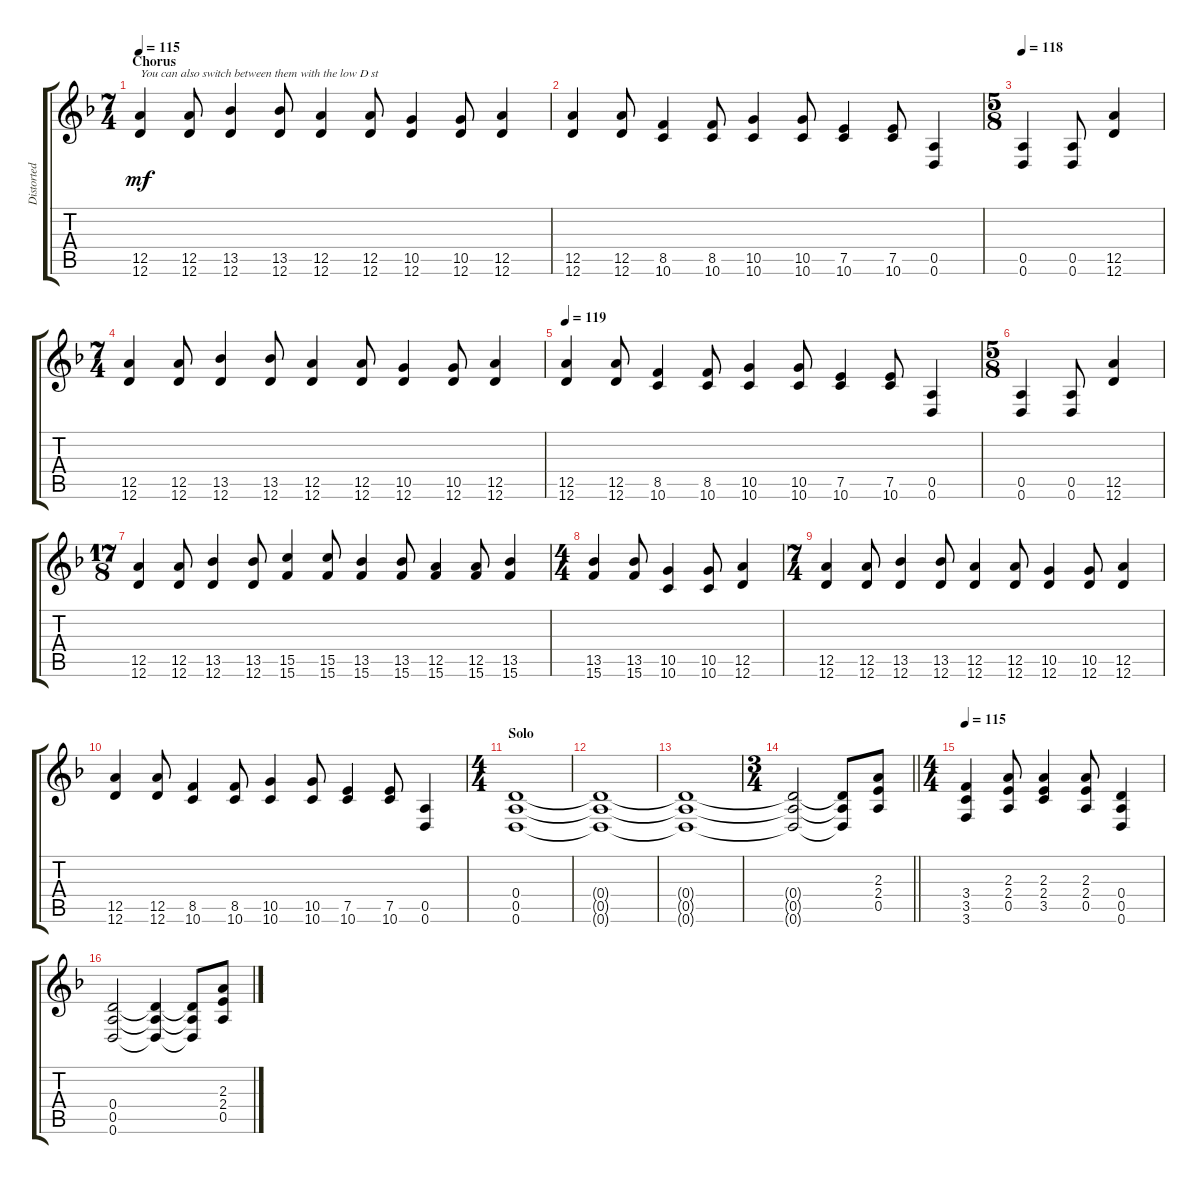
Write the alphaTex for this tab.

\track ("Distorted Center Guitar" "Distorted ") {instrument distortionguitar}
\staff {score tabs}
\tuning (E4 B3 G3 D3 A2 D2) {hide}
\ts (7 4)
\section ("" "Chorus")
\tempo 115
\clef g2
\ks dminor
(12.5 12.6).4{txt "You can also switch between them with the low D st" dy mf} (12.5 12.6).8 (13.5 12.6).4 (13.5 12.6).8 (12.5 12.6).4 (12.5 12.6).8 (10.5 12.6).4 (10.5 12.6).8 (12.5 12.6).4 |
(12.5 12.6).4 (12.5 12.6).8 (8.5 10.6).4 (8.5 10.6).8 (10.5 10.6).4 (10.5 10.6).8 (7.5 10.6).4 (7.5 10.6).8 (0.5 0.6).4 |
\ts (5 8)
\tempo 118
(0.5 0.6).4 (0.5 0.6).8 (12.5 12.6).4 |
\ts (7 4)
(12.5 12.6).4 (12.5 12.6).8 (13.5 12.6).4 (13.5 12.6).8 (12.5 12.6).4 (12.5 12.6).8 (10.5 12.6).4 (10.5 12.6).8 (12.5 12.6).4 |
\tempo 119
(12.5 12.6).4 (12.5 12.6).8 (8.5 10.6).4 (8.5 10.6).8 (10.5 10.6).4 (10.5 10.6).8 (7.5 10.6).4 (7.5 10.6).8 (0.5 0.6).4 |
\ts (5 8)
(0.5 0.6).4 (0.5 0.6).8 (12.5 12.6).4 |
\ts (17 8)
(12.5 12.6).4 (12.5 12.6).8 (13.5 12.6).4 (13.5 12.6).8 (15.5 15.6).4 (15.5 15.6).8 (13.5 15.6).4 (13.5 15.6).8 (12.5 15.6).4 (12.5 15.6).8 (13.5 15.6).4 |
\ts (4 4)
(13.5 15.6).4 (13.5 15.6).8 (10.5 10.6).4 (10.5 10.6).8 (12.5 12.6).4 |
\ts (7 4)
(12.5 12.6).4 (12.5 12.6).8 (13.5 12.6).4 (13.5 12.6).8 (12.5 12.6).4 (12.5 12.6).8 (10.5 12.6).4 (10.5 12.6).8 (12.5 12.6).4 |
(12.5 12.6).4 (12.5 12.6).8 (8.5 10.6).4 (8.5 10.6).8 (10.5 10.6).4 (10.5 10.6).8 (7.5 10.6).4 (7.5 10.6).8 (0.5 0.6).4 |
\ts (4 4)
\section ("" "Solo")
(0.4 0.5 0.6).1 |
(0.4{t} 0.5{t} 0.6{t}).1 |
(0.4{t} 0.5{t} 0.6{t}).1 |
\ts (3 4)
\barLineRight lightlight
(0.4{t} 0.5{t} 0.6{t}).2 (0.4{t} 0.5{t} 0.6{t}).8 (2.3 2.4 0.5).8 |
\ts (4 4)
\tempo 115
(3.4 3.5 3.6).4 (2.3 2.4 0.5).8 (2.3 2.4 3.5).4 (2.3 2.4 0.5).8 (0.4 0.5 0.6).4 |
(0.4 0.5 0.6).2 (0.4{t} 0.5{t} 0.6{t}).4 (0.4{t} 0.5{t} 0.6{t}).8 (2.3 2.4 0.5).8
